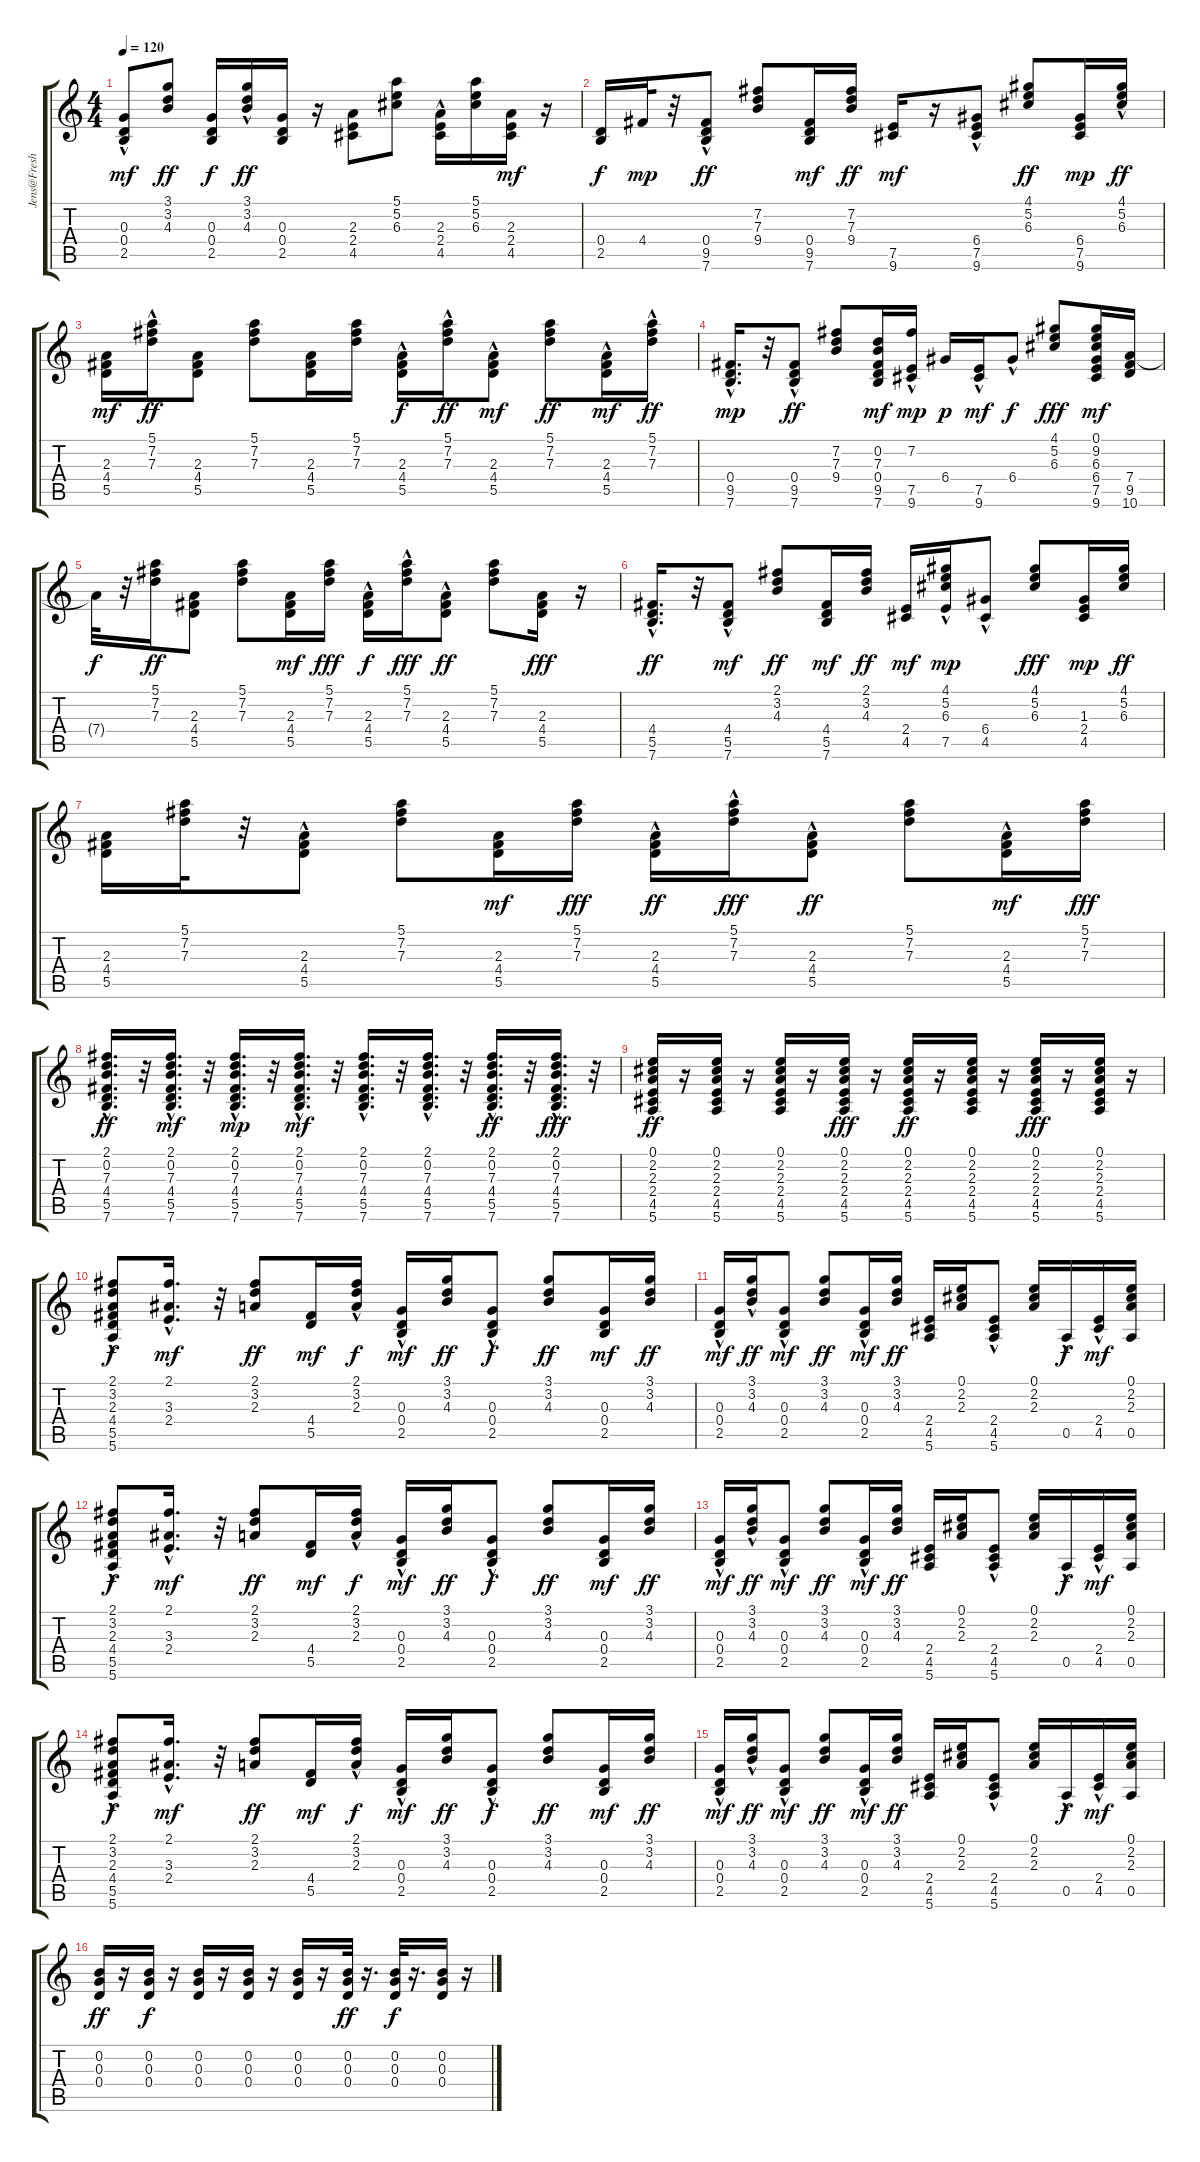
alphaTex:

\track ("Jens@FreshMidis.com" "Jens@Fresh") {instrument acousticguitarsteel}
\staff {score tabs}
\tuning (E4 B3 G3 D3 A2 E2) {hide}
\ts (4 4)
\tempo 120
\clef g2
\ks c
(0.3{hac} 0.4{hac} 2.5{hac}).8{dy mf} (3.1 3.2 4.3).8{dy ff} (0.3 0.4 2.5).16{dy f} (3.1{hac} 3.2{hac} 4.3).16{dy ff} (0.3 0.4 2.5).16 r.16 (2.3 2.4 4.5).8 (5.1 5.2 6.3).8 (2.3{hac} 2.4{hac} 4.5{hac}).16 (5.1 5.2 6.3).16 (2.3 2.4 4.5).16{dy mf} r.16 |
(0.4 2.5).16{dy f} 4.4.32{dy mp} r.32 (0.4{hac} 9.5{hac} 7.6{hac}).8{dy ff} (7.2 7.3 9.4).8 (0.4 9.5 7.6).16{dy mf} (7.2 7.3 9.4).16{dy ff} (7.5 9.6).16{dy mf} r.16 (6.4{hac} 7.5{hac} 9.6{hac}).8 (4.1 5.2 6.3).8{dy ff} (6.4 7.5 9.6).16{dy mp} (4.1 5.2{hac} 6.3).16{dy ff} |
(2.3 4.4 5.5).16{dy mf} (5.1 7.2 7.3{hac}).16{dy ff} (2.3 4.4 5.5).8 (5.1 7.2 7.3).8 (2.3 4.4 5.5).16 (5.1 7.2 7.3).16 (2.3{hac} 4.4{hac} 5.5{hac}).16{dy f} (5.1{hac} 7.2{hac} 7.3{hac}).16{dy ff} (2.3{hac} 4.4{hac} 5.5{hac}).8{dy mf} (5.1 7.2 7.3).8{dy ff} (2.3 4.4{hac} 5.5).16{dy mf} (5.1{hac} 7.2 7.3).16{dy ff} |
(0.4{hac} 9.5 7.6{hac}).16{d dy mp} r.32 (0.4{hac} 9.5{hac} 7.6{hac}).8{dy ff} (7.2 7.3 9.4).8 (0.2 7.3 0.4 9.5 7.6).16{dy mf} (7.2 7.5{hac} 9.6).16{dy mp} 6.4.16{dy p} (7.5{hac} 9.6{hac}).16{dy mf} 6.4{hac}.8{dy f} (4.1 5.2 6.3).8{dy fff} (0.1 9.2 6.3 6.4 7.5 9.6).16{dy mf} (7.4 9.5 10.6).16 |
7.4{t}.32{dy f} r.32 (5.1 7.2 7.3).16{dy ff} (2.3 4.4 5.5).8 (5.1 7.2 7.3).8 (2.3 4.4 5.5).16{dy mf} (5.1 7.2 7.3).16{dy fff} (2.3{hac} 4.4 5.5).16{dy f} (5.1{hac} 7.2{hac} 7.3{hac}).16{dy fff} (2.3{hac} 4.4{hac} 5.5).8{dy ff} (5.1 7.2 7.3).8 (2.3 4.4 5.5).16{dy fff} r.16 |
(4.4 5.5{hac} 7.6{hac}).16{d dy ff} r.32 (4.4{hac} 5.5{hac} 7.6{hac}).8{dy mf} (2.1 3.2 4.3).8{dy ff} (4.4 5.5 7.6).16{dy mf} (2.1 3.2 4.3).16{dy ff} (2.4 4.5).16{dy mf} (4.1 5.2 6.3 7.5{hac}).16{dy mp} (6.4{hac} 4.5{hac}).8 (4.1 5.2 6.3).8{dy fff} (1.3 2.4 4.5).16{dy mp} (4.1 5.2 6.3).16{dy ff} |
(2.3 4.4 5.5).16 (5.1 7.2 7.3).32 r.32 (2.3{hac} 4.4{hac} 5.5{hac}).8 (5.1 7.2 7.3).8 (2.3 4.4 5.5).16{dy mf} (5.1 7.2 7.3).16{dy fff} (2.3{hac} 4.4{hac} 5.5).16{dy ff} (5.1{hac} 7.2{hac} 7.3{hac}).16{dy fff} (2.3 4.4{hac} 5.5).8{dy ff} (5.1 7.2 7.3).8 (2.3 4.4{hac} 5.5{hac}).16{dy mf} (5.1 7.2 7.3).16{dy fff} |
(2.1 0.2 7.3 4.4 5.5{hac} 7.6{hac}).16{d dy ff} r.32 (2.1 0.2 7.3 4.4{hac} 5.5{hac} 7.6).16{d dy mf} r.32 (2.1 0.2 7.3 4.4 5.5{hac} 7.6).16{d dy mp} r.32 (2.1 0.2 7.3 4.4 5.5{hac} 7.6).16{d dy mf} r.32 (2.1 0.2 7.3 4.4{hac} 5.5{hac} 7.6).16{d} r.32 (2.1 0.2 7.3 4.4 5.5{hac} 7.6).16{d} r.32 (2.1 0.2 7.3 4.4 5.5{hac} 7.6).16{d dy ff} r.32 (2.1{hac} 0.2 7.3{hac} 4.4 5.5 7.6{hac}).16{d dy fff} r.32 |
(0.1 2.2 2.3 2.4 4.5 5.6).16{dy ff} r.16 (0.1 2.2 2.3 2.4 4.5 5.6).16 r.16 (0.1 2.2 2.3 2.4 4.5 5.6).16 r.16 (0.1 2.2 2.3 2.4 4.5 5.6).16{dy fff} r.16 (0.1 2.2 2.3 2.4 4.5 5.6).16{dy ff} r.16 (0.1 2.2 2.3 2.4 4.5 5.6).16 r.16 (0.1 2.2 2.3 2.4 4.5 5.6).16{dy fff} r.16 (0.1 2.2 2.3 2.4 4.5 5.6).16 r.16 |
(2.1{hac} 3.2{hac} 2.3{hac} 4.4 5.5 5.6{hac}).8{dy f} (2.1{hac} 3.3{hac} 2.4{hac}).16{d dy mf} r.32 (2.1 3.2 2.3).8{dy ff} (4.4 5.5).16{dy mf} (2.1 3.2{hac} 2.3).16{dy f} (0.3{hac} 0.4 2.5).16{dy mf} (3.1 3.2 4.3).16{dy ff} (0.3{hac} 0.4{hac} 2.5{hac}).8{dy f} (3.1 3.2 4.3).8{dy ff} (0.3 0.4 2.5).16{dy mf} (3.1 3.2 4.3).16{dy ff} |
(0.3{hac} 0.4{hac} 2.5{hac}).16{dy mf} (3.1 3.2 4.3{hac}).16{dy ff} (0.3{hac} 0.4{hac} 2.5{hac}).8{dy mf} (3.1 3.2 4.3).8{dy ff} (0.3 0.4{hac} 2.5{hac}).16{dy mf} (3.1 3.2 4.3).16{dy ff} (2.4 4.5 5.6).16 (0.1 2.2 2.3).16 (2.4{hac} 4.5{hac} 5.6).8 (0.1 2.2 2.3).16 0.5{hac}.16{dy f} (2.4 4.5{hac}).16{dy mf} (0.1 2.2 2.3 0.5).16 |
(2.1{hac} 3.2{hac} 2.3{hac} 4.4 5.5 5.6{hac}).8{dy f} (2.1{hac} 3.3{hac} 2.4{hac}).16{d dy mf} r.32 (2.1 3.2 2.3).8{dy ff} (4.4 5.5).16{dy mf} (2.1 3.2{hac} 2.3).16{dy f} (0.3{hac} 0.4 2.5).16{dy mf} (3.1 3.2 4.3).16{dy ff} (0.3{hac} 0.4{hac} 2.5{hac}).8{dy f} (3.1 3.2 4.3).8{dy ff} (0.3 0.4 2.5).16{dy mf} (3.1 3.2 4.3).16{dy ff} |
(0.3{hac} 0.4{hac} 2.5{hac}).16{dy mf} (3.1 3.2 4.3{hac}).16{dy ff} (0.3{hac} 0.4{hac} 2.5{hac}).8{dy mf} (3.1 3.2 4.3).8{dy ff} (0.3 0.4{hac} 2.5{hac}).16{dy mf} (3.1 3.2 4.3).16{dy ff} (2.4 4.5 5.6).16 (0.1 2.2 2.3).16 (2.4{hac} 4.5{hac} 5.6).8 (0.1 2.2 2.3).16 0.5{hac}.16{dy f} (2.4 4.5{hac}).16{dy mf} (0.1 2.2 2.3 0.5).16 |
(2.1{hac} 3.2{hac} 2.3{hac} 4.4 5.5 5.6{hac}).8{dy f} (2.1{hac} 3.3{hac} 2.4{hac}).16{d dy mf} r.32 (2.1 3.2 2.3).8{dy ff} (4.4 5.5).16{dy mf} (2.1 3.2{hac} 2.3).16{dy f} (0.3{hac} 0.4 2.5).16{dy mf} (3.1 3.2 4.3).16{dy ff} (0.3{hac} 0.4{hac} 2.5{hac}).8{dy f} (3.1 3.2 4.3).8{dy ff} (0.3 0.4 2.5).16{dy mf} (3.1 3.2 4.3).16{dy ff} |
(0.3{hac} 0.4{hac} 2.5{hac}).16{dy mf} (3.1 3.2 4.3{hac}).16{dy ff} (0.3{hac} 0.4{hac} 2.5{hac}).8{dy mf} (3.1 3.2 4.3).8{dy ff} (0.3 0.4{hac} 2.5{hac}).16{dy mf} (3.1 3.2 4.3).16{dy ff} (2.4 4.5 5.6).16 (0.1 2.2 2.3).16 (2.4{hac} 4.5{hac} 5.6).8 (0.1 2.2 2.3).16 0.5{hac}.16{dy f} (2.4 4.5{hac}).16{dy mf} (0.1 2.2 2.3 0.5).16 |
(0.2 0.3 0.4).16{dy ff} r.16 (0.2 0.3 0.4).16{dy f} r.16 (0.2 0.3 0.4).16 r.16 (0.2 0.3 0.4).16 r.16 (0.2 0.3 0.4).16 r.16 (0.2 0.3 0.4).32{dy ff} r.16{d} (0.2 0.3 0.4).32{dy f} r.16{d} (0.2 0.3 0.4).16 r.16
